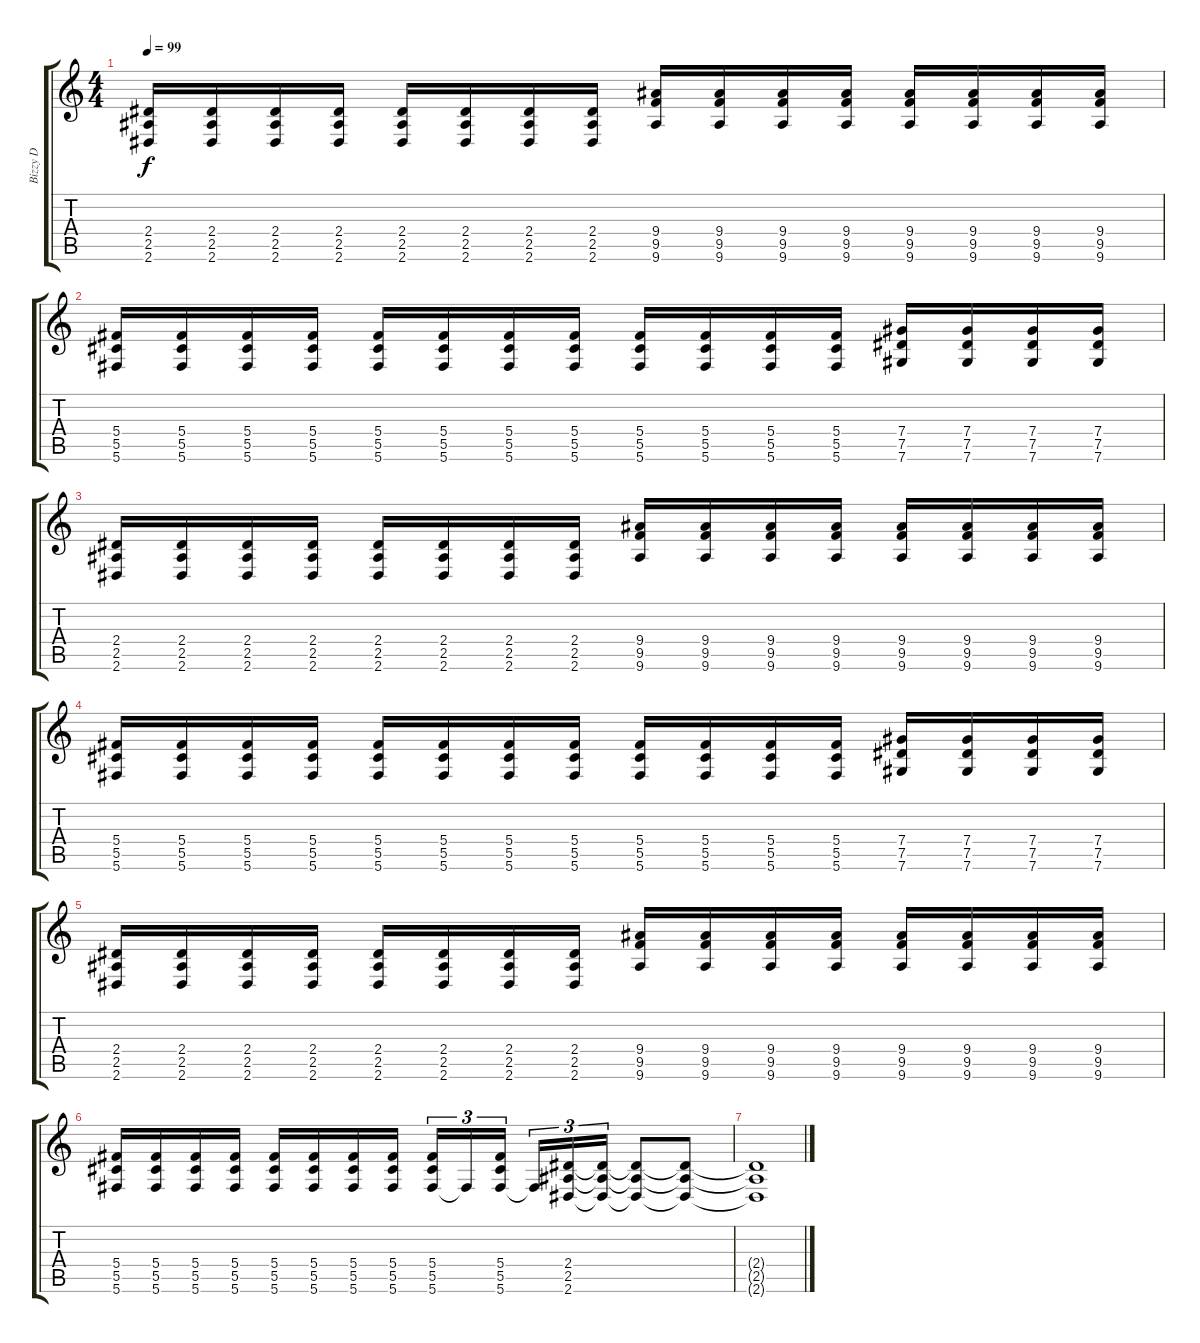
\track ("Bizzy D" "Bizzy D") {instrument overdrivenguitar}
\staff {score tabs}
\tuning (Eb4 Bb3 Gb3 Db3 Ab2 Db2) {hide}
\ts (4 4)
\tempo 99
\clef g2
\ks c
(2.4 2.5 2.6).16{dy f} (2.4 2.5 2.6).16 (2.4 2.5 2.6).16 (2.4 2.5 2.6).16 (2.4 2.5 2.6).16 (2.4 2.5 2.6).16 (2.4 2.5 2.6).16 (2.4 2.5 2.6).16 (9.4 9.5 9.6).16 (9.4 9.5 9.6).16 (9.4 9.5 9.6).16 (9.4 9.5 9.6).16 (9.4 9.5 9.6).16 (9.4 9.5 9.6).16 (9.4 9.5 9.6).16 (9.4 9.5 9.6).16 |
(5.4 5.5 5.6).16 (5.4 5.5 5.6).16 (5.4 5.5 5.6).16 (5.4 5.5 5.6).16 (5.4 5.5 5.6).16 (5.4 5.5 5.6).16 (5.4 5.5 5.6).16 (5.4 5.5 5.6).16 (5.4 5.5 5.6).16 (5.4 5.5 5.6).16 (5.4 5.5 5.6).16 (5.4 5.5 5.6).16 (7.4 7.5 7.6).16 (7.4 7.5 7.6).16 (7.4 7.5 7.6).16 (7.4 7.5 7.6).16 |
(2.4 2.5 2.6).16 (2.4 2.5 2.6).16 (2.4 2.5 2.6).16 (2.4 2.5 2.6).16 (2.4 2.5 2.6).16 (2.4 2.5 2.6).16 (2.4 2.5 2.6).16 (2.4 2.5 2.6).16 (9.4 9.5 9.6).16 (9.4 9.5 9.6).16 (9.4 9.5 9.6).16 (9.4 9.5 9.6).16 (9.4 9.5 9.6).16 (9.4 9.5 9.6).16 (9.4 9.5 9.6).16 (9.4 9.5 9.6).16 |
(5.4 5.5 5.6).16 (5.4 5.5 5.6).16 (5.4 5.5 5.6).16 (5.4 5.5 5.6).16 (5.4 5.5 5.6).16 (5.4 5.5 5.6).16 (5.4 5.5 5.6).16 (5.4 5.5 5.6).16 (5.4 5.5 5.6).16 (5.4 5.5 5.6).16 (5.4 5.5 5.6).16 (5.4 5.5 5.6).16 (7.4 7.5 7.6).16 (7.4 7.5 7.6).16 (7.4 7.5 7.6).16 (7.4 7.5 7.6).16 |
(2.4 2.5 2.6).16 (2.4 2.5 2.6).16 (2.4 2.5 2.6).16 (2.4 2.5 2.6).16 (2.4 2.5 2.6).16 (2.4 2.5 2.6).16 (2.4 2.5 2.6).16 (2.4 2.5 2.6).16 (9.4 9.5 9.6).16 (9.4 9.5 9.6).16 (9.4 9.5 9.6).16 (9.4 9.5 9.6).16 (9.4 9.5 9.6).16 (9.4 9.5 9.6).16 (9.4 9.5 9.6).16 (9.4 9.5 9.6).16 |
(5.4 5.5 5.6).16 (5.4 5.5 5.6).16 (5.4 5.5 5.6).16 (5.4 5.5 5.6).16 (5.4 5.5 5.6).16 (5.4 5.5 5.6).16 (5.4 5.5 5.6).16 (5.4 5.5 5.6).16 (5.4 5.5 5.6).16{tu (3 2)} 5.6{t}.16{tu (3 2)} (5.4 5.5 5.6).16{tu (3 2) beam splitsecondary} 5.6{t}.16{tu (3 2)} (2.4 2.5 2.6).16{tu (3 2)} (2.4{t} 2.5{t} 2.6{t}).16{tu (3 2)} (2.4{t} 2.5{t} 2.6{t}).8 (2.4{t} 2.5{t} 2.6{t}).8 |
(2.4{t} 2.5{t} 2.6{t}).1
